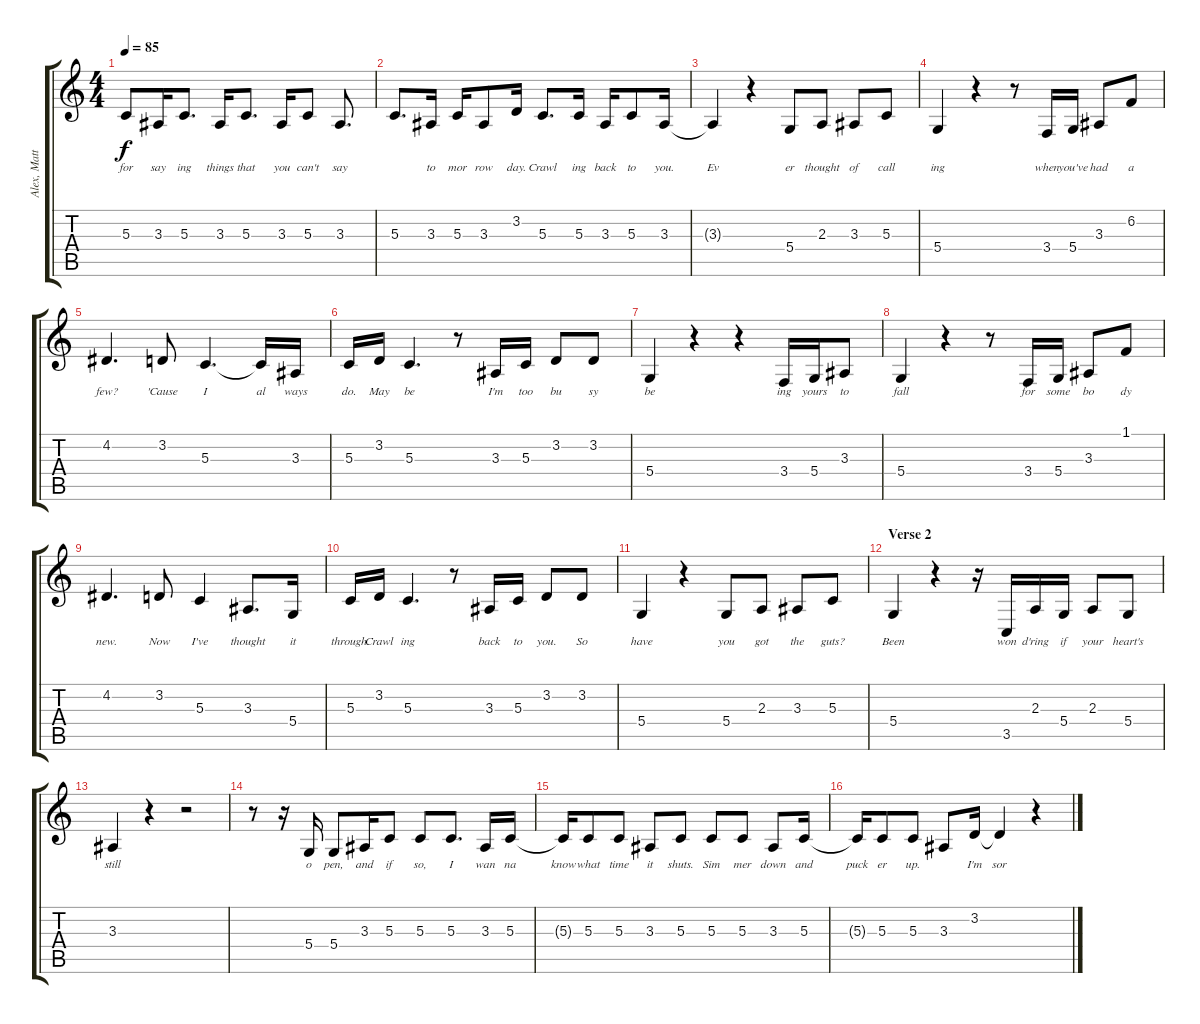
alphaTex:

\track ("Alex, Matt & Nick - Vocals" "Alex, Matt") {instrument lead6voice}
\staff {score tabs}
\tuning (E4 B3 G3 D3 A2 E2) {hide}
\ts (4 4)
\tempo 85
\clef g2
\ks c
5.3{t}.8{lyrics (0 "for") lyrics (1 "") lyrics (2 "") lyrics (3 "") lyrics (4 "") dy f} 3.3.16{lyrics (0 "say") lyrics (1 "") lyrics (2 "") lyrics (3 "") lyrics (4 "")} 5.3.8{d lyrics (0 "ing") lyrics (1 "") lyrics (2 "") lyrics (3 "") lyrics (4 "")} 3.3.16{lyrics (0 "things") lyrics (1 "") lyrics (2 "") lyrics (3 "") lyrics (4 "")} 5.3.8{d lyrics (0 "that") lyrics (1 "") lyrics (2 "") lyrics (3 "") lyrics (4 "")} 3.3.16{lyrics (0 "you") lyrics (1 "") lyrics (2 "") lyrics (3 "") lyrics (4 "")} 5.3.8{lyrics (0 "can't") lyrics (1 "") lyrics (2 "") lyrics (3 "") lyrics (4 "")} 3.3.8{d lyrics (0 "say") lyrics (1 "") lyrics (2 "") lyrics (3 "") lyrics (4 "")} |
5.3.8{d lyrics (0 "") lyrics (1 "") lyrics (2 "") lyrics (3 "") lyrics (4 "")} 3.3.16{lyrics (0 "to") lyrics (1 "") lyrics (2 "") lyrics (3 "") lyrics (4 "")} 5.3.16{lyrics (0 "mor") lyrics (1 "") lyrics (2 "") lyrics (3 "") lyrics (4 "")} 3.3.8{lyrics (0 "row") lyrics (1 "") lyrics (2 "") lyrics (3 "") lyrics (4 "")} 3.2.16{lyrics (0 "day.") lyrics (1 "") lyrics (2 "") lyrics (3 "") lyrics (4 "")} 5.3.8{d lyrics (0 "Crawl") lyrics (1 "") lyrics (2 "") lyrics (3 "") lyrics (4 "")} 5.3.16{lyrics (0 "ing") lyrics (1 "") lyrics (2 "") lyrics (3 "") lyrics (4 "")} 3.3.16{lyrics (0 "back") lyrics (1 "") lyrics (2 "") lyrics (3 "") lyrics (4 "")} 5.3.8{lyrics (0 "to") lyrics (1 "") lyrics (2 "") lyrics (3 "") lyrics (4 "")} 3.3.16{lyrics (0 "you.") lyrics (1 "") lyrics (2 "") lyrics (3 "") lyrics (4 "")} |
3.3{t}.4{lyrics (0 "Ev") lyrics (1 "") lyrics (2 "") lyrics (3 "") lyrics (4 "")} r.4 5.4.8{lyrics (0 "er") lyrics (1 "") lyrics (2 "") lyrics (3 "") lyrics (4 "")} 2.3.8{lyrics (0 "thought") lyrics (1 "") lyrics (2 "") lyrics (3 "") lyrics (4 "")} 3.3.8{lyrics (0 "of") lyrics (1 "") lyrics (2 "") lyrics (3 "") lyrics (4 "")} 5.3.8{lyrics (0 "call") lyrics (1 "") lyrics (2 "") lyrics (3 "") lyrics (4 "")} |
5.4.4{lyrics (0 "ing") lyrics (1 "") lyrics (2 "") lyrics (3 "") lyrics (4 "")} r.4 r.8 3.4.16{lyrics (0 "when") lyrics (1 "") lyrics (2 "") lyrics (3 "") lyrics (4 "")} 5.4.16{lyrics (0 "you've") lyrics (1 "") lyrics (2 "") lyrics (3 "") lyrics (4 "")} 3.3.8{lyrics (0 "had") lyrics (1 "") lyrics (2 "") lyrics (3 "") lyrics (4 "")} 6.2.8{lyrics (0 "a") lyrics (1 "") lyrics (2 "") lyrics (3 "") lyrics (4 "")} |
4.2.4{d lyrics (0 "few?") lyrics (1 "") lyrics (2 "") lyrics (3 "") lyrics (4 "")} 3.2.8{lyrics (0 "'Cause") lyrics (1 "") lyrics (2 "") lyrics (3 "") lyrics (4 "")} 5.3.4{d lyrics (0 "I") lyrics (1 "") lyrics (2 "") lyrics (3 "") lyrics (4 "")} 5.3{t}.16{lyrics (0 "al") lyrics (1 "") lyrics (2 "") lyrics (3 "") lyrics (4 "")} 3.3.16{lyrics (0 "ways") lyrics (1 "") lyrics (2 "") lyrics (3 "") lyrics (4 "")} |
5.3.16{lyrics (0 "do.") lyrics (1 "") lyrics (2 "") lyrics (3 "") lyrics (4 "")} 3.2.16{lyrics (0 "May") lyrics (1 "") lyrics (2 "") lyrics (3 "") lyrics (4 "")} 5.3.4{d lyrics (0 "be") lyrics (1 "") lyrics (2 "") lyrics (3 "") lyrics (4 "")} r.8 3.3.16{lyrics (0 "I'm") lyrics (1 "") lyrics (2 "") lyrics (3 "") lyrics (4 "")} 5.3.16{lyrics (0 "too") lyrics (1 "") lyrics (2 "") lyrics (3 "") lyrics (4 "")} 3.2.8{lyrics (0 "bu") lyrics (1 "") lyrics (2 "") lyrics (3 "") lyrics (4 "")} 3.2.8{lyrics (0 "sy") lyrics (1 "") lyrics (2 "") lyrics (3 "") lyrics (4 "")} |
5.4.4{lyrics (0 "be") lyrics (1 "") lyrics (2 "") lyrics (3 "") lyrics (4 "")} r.4 r.4 3.4.16{lyrics (0 "ing") lyrics (1 "") lyrics (2 "") lyrics (3 "") lyrics (4 "")} 5.4.16{lyrics (0 "yours") lyrics (1 "") lyrics (2 "") lyrics (3 "") lyrics (4 "")} 3.3.8{lyrics (0 "to") lyrics (1 "") lyrics (2 "") lyrics (3 "") lyrics (4 "")} |
5.4.4{lyrics (0 "fall") lyrics (1 "") lyrics (2 "") lyrics (3 "") lyrics (4 "")} r.4 r.8 3.4.16{lyrics (0 "for") lyrics (1 "") lyrics (2 "") lyrics (3 "") lyrics (4 "")} 5.4.16{lyrics (0 "some") lyrics (1 "") lyrics (2 "") lyrics (3 "") lyrics (4 "")} 3.3.8{lyrics (0 "bo") lyrics (1 "") lyrics (2 "") lyrics (3 "") lyrics (4 "")} 1.1.8{lyrics (0 "dy") lyrics (1 "") lyrics (2 "") lyrics (3 "") lyrics (4 "")} |
4.2.4{d lyrics (0 "new.") lyrics (1 "") lyrics (2 "") lyrics (3 "") lyrics (4 "")} 3.2.8{lyrics (0 "Now") lyrics (1 "") lyrics (2 "") lyrics (3 "") lyrics (4 "")} 5.3.4{lyrics (0 "I've") lyrics (1 "") lyrics (2 "") lyrics (3 "") lyrics (4 "")} 3.3.8{d lyrics (0 "thought") lyrics (1 "") lyrics (2 "") lyrics (3 "") lyrics (4 "")} 5.4.16{lyrics (0 "it") lyrics (1 "") lyrics (2 "") lyrics (3 "") lyrics (4 "")} |
5.3.16{lyrics (0 "through.") lyrics (1 "") lyrics (2 "") lyrics (3 "") lyrics (4 "")} 3.2.16{lyrics (0 "Crawl") lyrics (1 "") lyrics (2 "") lyrics (3 "") lyrics (4 "")} 5.3.4{d lyrics (0 "ing") lyrics (1 "") lyrics (2 "") lyrics (3 "") lyrics (4 "")} r.8 3.3.16{lyrics (0 "back") lyrics (1 "") lyrics (2 "") lyrics (3 "") lyrics (4 "")} 5.3.16{lyrics (0 "to") lyrics (1 "") lyrics (2 "") lyrics (3 "") lyrics (4 "")} 3.2.8{lyrics (0 "you.") lyrics (1 "") lyrics (2 "") lyrics (3 "") lyrics (4 "")} 3.2.8{lyrics (0 "So") lyrics (1 "") lyrics (2 "") lyrics (3 "") lyrics (4 "")} |
5.4.4{lyrics (0 "have") lyrics (1 "") lyrics (2 "") lyrics (3 "") lyrics (4 "")} r.4 5.4.8{lyrics (0 "you") lyrics (1 "") lyrics (2 "") lyrics (3 "") lyrics (4 "")} 2.3.8{lyrics (0 "got") lyrics (1 "") lyrics (2 "") lyrics (3 "") lyrics (4 "")} 3.3.8{lyrics (0 "the") lyrics (1 "") lyrics (2 "") lyrics (3 "") lyrics (4 "")} 5.3.8{lyrics (0 "guts?") lyrics (1 "") lyrics (2 "") lyrics (3 "") lyrics (4 "")} |
\section ("" "Verse 2")
5.4.4{lyrics (0 "Been") lyrics (1 "") lyrics (2 "") lyrics (3 "") lyrics (4 "")} r.4 r.16 3.5.16{lyrics (0 "won") lyrics (1 "") lyrics (2 "") lyrics (3 "") lyrics (4 "")} 2.3.16{lyrics (0 "d'ring") lyrics (1 "") lyrics (2 "") lyrics (3 "") lyrics (4 "")} 5.4.16{lyrics (0 "if") lyrics (1 "") lyrics (2 "") lyrics (3 "") lyrics (4 "")} 2.3.8{lyrics (0 "your") lyrics (1 "") lyrics (2 "") lyrics (3 "") lyrics (4 "")} 5.4.8{lyrics (0 "heart's") lyrics (1 "") lyrics (2 "") lyrics (3 "") lyrics (4 "")} |
3.3.4{lyrics (0 "still") lyrics (1 "") lyrics (2 "") lyrics (3 "") lyrics (4 "")} r.4 r.2 |
r.8 r.16 5.4.16{lyrics (0 "o") lyrics (1 "") lyrics (2 "") lyrics (3 "") lyrics (4 "")} 5.4.8{lyrics (0 "pen,") lyrics (1 "") lyrics (2 "") lyrics (3 "") lyrics (4 "")} 3.3.16{lyrics (0 "and") lyrics (1 "") lyrics (2 "") lyrics (3 "") lyrics (4 "")} 5.3.8{lyrics (0 "if") lyrics (1 "") lyrics (2 "") lyrics (3 "") lyrics (4 "")} 5.3.8{lyrics (0 "so,") lyrics (1 "") lyrics (2 "") lyrics (3 "") lyrics (4 "")} 5.3.8{d lyrics (0 "I") lyrics (1 "") lyrics (2 "") lyrics (3 "") lyrics (4 "")} 3.3.16{lyrics (0 "wan") lyrics (1 "") lyrics (2 "") lyrics (3 "") lyrics (4 "")} 5.3.16{lyrics (0 "na") lyrics (1 "") lyrics (2 "") lyrics (3 "") lyrics (4 "")} |
5.3{t}.16{lyrics (0 "know") lyrics (1 "") lyrics (2 "") lyrics (3 "") lyrics (4 "")} 5.3.8{lyrics (0 "what") lyrics (1 "") lyrics (2 "") lyrics (3 "") lyrics (4 "")} 5.3.8{lyrics (0 "time") lyrics (1 "") lyrics (2 "") lyrics (3 "") lyrics (4 "")} 3.3.8{lyrics (0 "it") lyrics (1 "") lyrics (2 "") lyrics (3 "") lyrics (4 "")} 5.3.8{lyrics (0 "shuts.") lyrics (1 "") lyrics (2 "") lyrics (3 "") lyrics (4 "")} 5.3.8{lyrics (0 "Sim") lyrics (1 "") lyrics (2 "") lyrics (3 "") lyrics (4 "")} 5.3.8{lyrics (0 "mer") lyrics (1 "") lyrics (2 "") lyrics (3 "") lyrics (4 "")} 3.3.8{lyrics (0 "down") lyrics (1 "") lyrics (2 "") lyrics (3 "") lyrics (4 "")} 5.3.16{lyrics (0 "and") lyrics (1 "") lyrics (2 "") lyrics (3 "") lyrics (4 "")} |
5.3{t}.16{lyrics (0 "puck") lyrics (1 "") lyrics (2 "") lyrics (3 "") lyrics (4 "")} 5.3.8{lyrics (0 "er") lyrics (1 "") lyrics (2 "") lyrics (3 "") lyrics (4 "")} 5.3.8{lyrics (0 "up.") lyrics (1 "") lyrics (2 "") lyrics (3 "") lyrics (4 "")} 3.3.8{lyrics (0 "") lyrics (1 "") lyrics (2 "") lyrics (3 "") lyrics (4 "")} 3.2.16{lyrics (0 "I'm") lyrics (1 "") lyrics (2 "") lyrics (3 "") lyrics (4 "")} 3.2{t}.4{lyrics (0 "sor") lyrics (1 "") lyrics (2 "") lyrics (3 "") lyrics (4 "")} r.4
